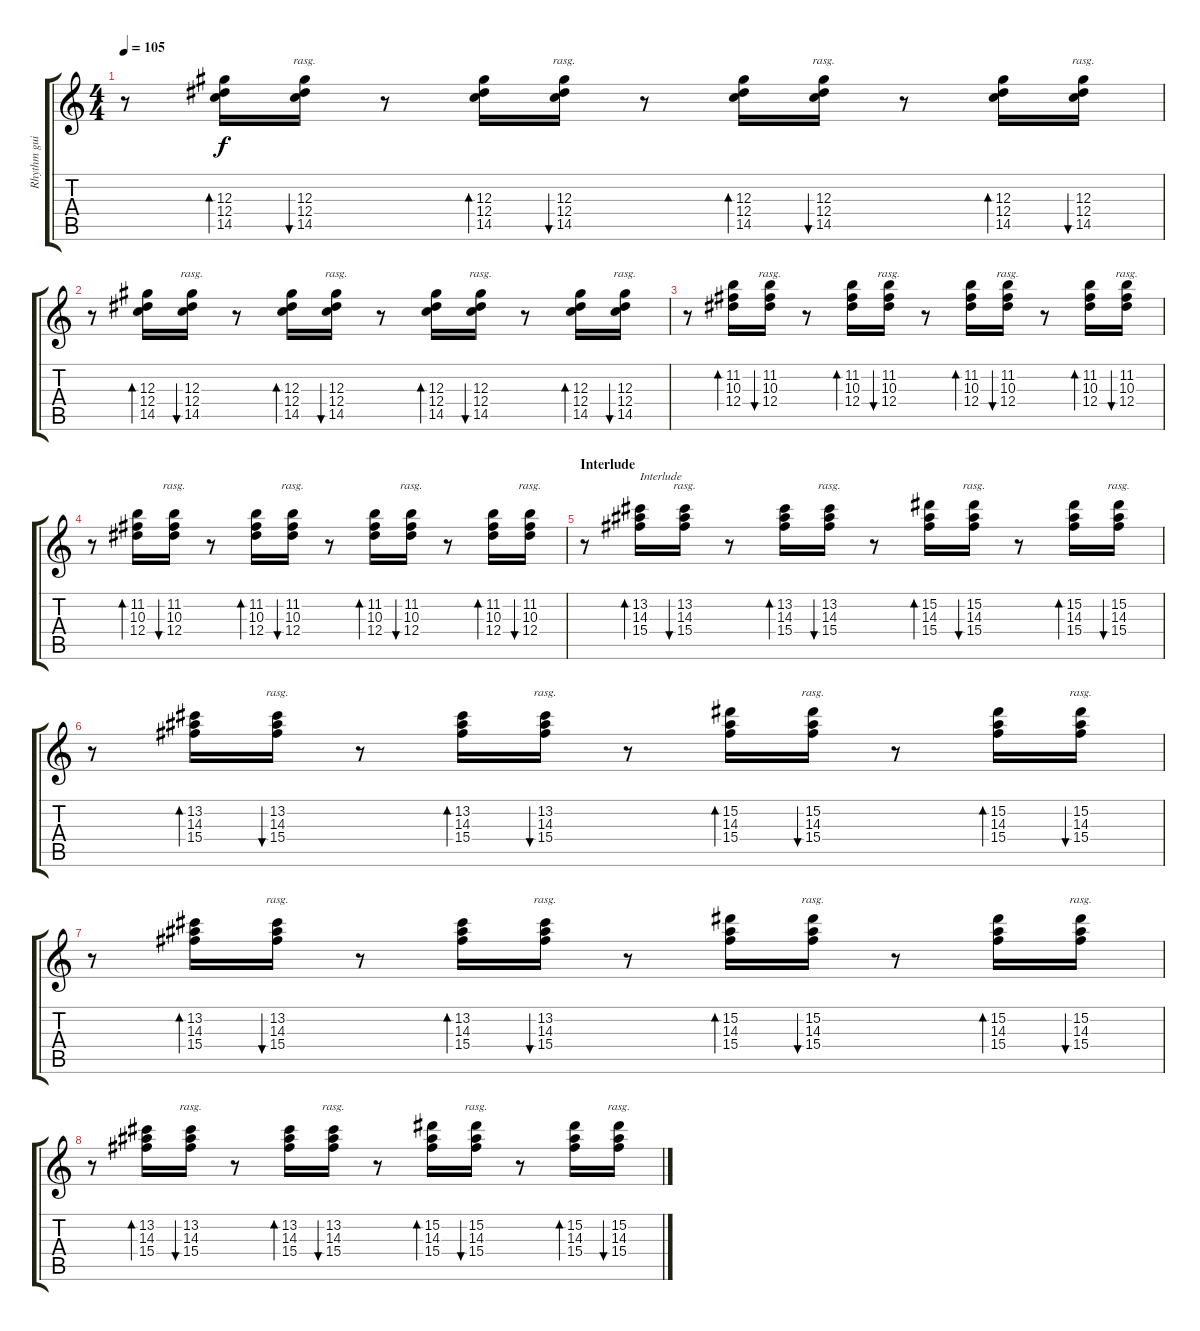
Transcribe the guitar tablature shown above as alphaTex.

\track ("Rhythm guitar" "Rhythm gui") {instrument electricguitarjazz}
\staff {score tabs}
\tuning (F4 C4 Ab3 Eb3 Bb2 F2) {hide}
\ts (4 4)
\tempo 105
\clef g2
\ks c
r.8{dy f} (12.3 12.4 14.5).16{bd 30} (12.3 12.4 14.5).16{bu 30 rasg ii} r.8 (12.3 12.4 14.5).16{bd 30} (12.3 12.4 14.5).16{bu 30 rasg ii} r.8 (12.3 12.4 14.5).16{bd 30} (12.3 12.4 14.5).16{bu 30 rasg ii} r.8 (12.3 12.4 14.5).16{bd 30} (12.3 12.4 14.5).16{bu 30 rasg ii} |
r.8 (12.3 12.4 14.5).16{bd 30} (12.3 12.4 14.5).16{bu 30 rasg ii} r.8 (12.3 12.4 14.5).16{bd 30} (12.3 12.4 14.5).16{bu 30 rasg ii} r.8 (12.3 12.4 14.5).16{bd 30} (12.3 12.4 14.5).16{bu 30 rasg ii} r.8 (12.3 12.4 14.5).16{bd 30} (12.3 12.4 14.5).16{bu 30 rasg ii} |
r.8 (11.2 10.3 12.4).16{bd 30} (11.2 10.3 12.4).16{bu 30 rasg ii} r.8 (11.2 10.3 12.4).16{bd 30} (11.2 10.3 12.4).16{bu 30 rasg ii} r.8 (11.2 10.3 12.4).16{bd 30} (11.2 10.3 12.4).16{bu 30 rasg ii} r.8 (11.2 10.3 12.4).16{bd 30} (11.2 10.3 12.4).16{bu 30 rasg ii} |
r.8 (11.2 10.3 12.4).16{bd 30} (11.2 10.3 12.4).16{bu 30 rasg ii} r.8 (11.2 10.3 12.4).16{bd 30} (11.2 10.3 12.4).16{bu 30 rasg ii} r.8 (11.2 10.3 12.4).16{bd 30} (11.2 10.3 12.4).16{bu 30 rasg ii} r.8 (11.2 10.3 12.4).16{bd 30} (11.2 10.3 12.4).16{bu 30 rasg ii} |
\section ("" "Interlude")
r.8 (13.2 14.3 15.4).16{bd 30 txt "Interlude"} (13.2 14.3 15.4).16{bu 30 rasg ii} r.8 (13.2 14.3 15.4).16{bd 30} (13.2 14.3 15.4).16{bu 30 rasg ii} r.8 (15.2 14.3 15.4).16{bd 30} (15.2 14.3 15.4).16{bu 30 rasg ii} r.8 (15.2 14.3 15.4).16{bd 30} (15.2 14.3 15.4).16{bu 30 rasg ii} |
r.8 (13.2 14.3 15.4).16{bd 30} (13.2 14.3 15.4).16{bu 30 rasg ii} r.8 (13.2 14.3 15.4).16{bd 30} (13.2 14.3 15.4).16{bu 30 rasg ii} r.8 (15.2 14.3 15.4).16{bd 30} (15.2 14.3 15.4).16{bu 30 rasg ii} r.8 (15.2 14.3 15.4).16{bd 30} (15.2 14.3 15.4).16{bu 30 rasg ii} |
r.8 (13.2 14.3 15.4).16{bd 30} (13.2 14.3 15.4).16{bu 30 rasg ii} r.8 (13.2 14.3 15.4).16{bd 30} (13.2 14.3 15.4).16{bu 30 rasg ii} r.8 (15.2 14.3 15.4).16{bd 30} (15.2 14.3 15.4).16{bu 30 rasg ii} r.8 (15.2 14.3 15.4).16{bd 30} (15.2 14.3 15.4).16{bu 30 rasg ii} |
r.8 (13.2 14.3 15.4).16{bd 30} (13.2 14.3 15.4).16{bu 30 rasg ii} r.8 (13.2 14.3 15.4).16{bd 30} (13.2 14.3 15.4).16{bu 30 rasg ii} r.8 (15.2 14.3 15.4).16{bd 30} (15.2 14.3 15.4).16{bu 30 rasg ii} r.8 (15.2 14.3 15.4).16{bd 30} (15.2 14.3 15.4).16{bu 30 rasg ii}
